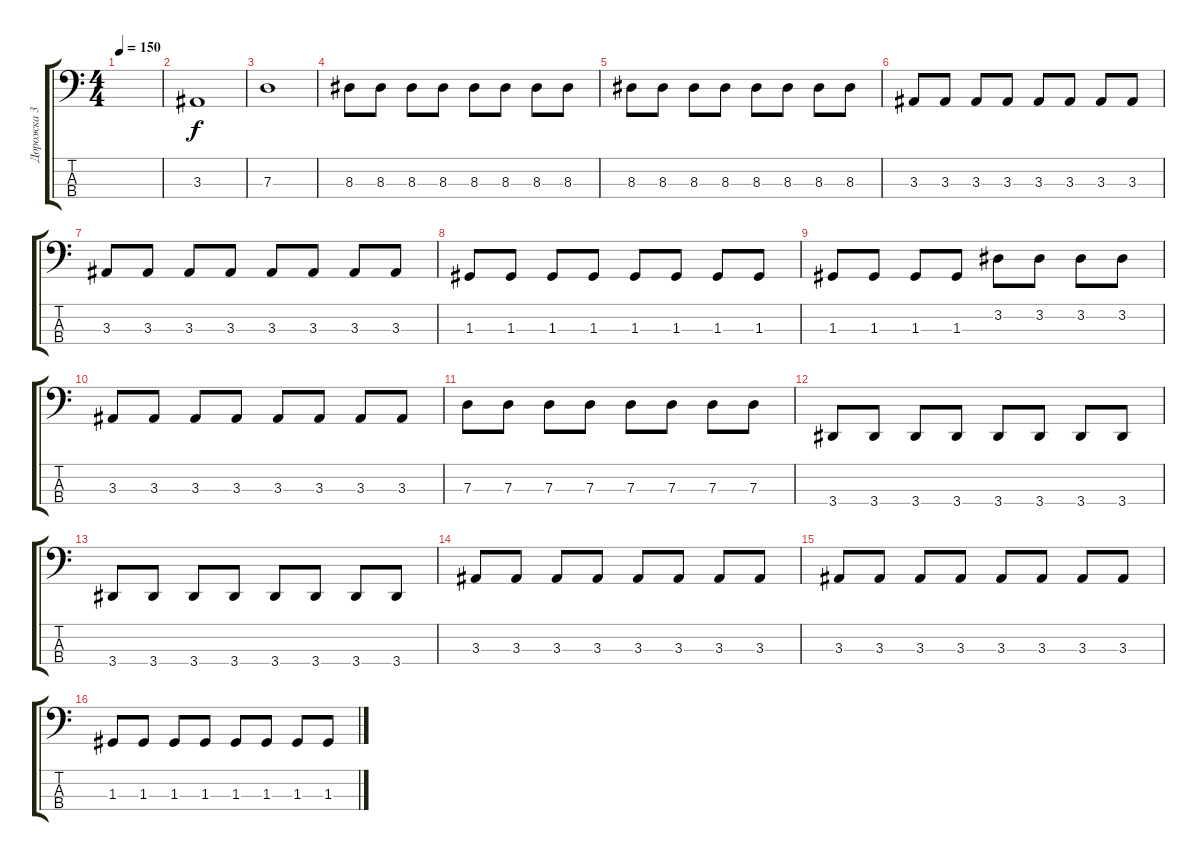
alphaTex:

\track ("Дорожка 3" "Дорожка 3") {instrument electricbassfinger}
\staff {score tabs}
\tuning (F2 C2 G1 C1) {hide}
\ts (4 4)
\tempo 150
\clef f4
\ks c
|
3.3.1 |
7.3.1 |
8.3.8 8.3.8 8.3.8 8.3.8 8.3.8 8.3.8 8.3.8 8.3.8 |
8.3.8 8.3.8 8.3.8 8.3.8 8.3.8 8.3.8 8.3.8 8.3.8 |
3.3.8 3.3.8 3.3.8 3.3.8 3.3.8 3.3.8 3.3.8 3.3.8 |
3.3.8 3.3.8 3.3.8 3.3.8 3.3.8 3.3.8 3.3.8 3.3.8 |
1.3.8 1.3.8 1.3.8 1.3.8 1.3.8 1.3.8 1.3.8 1.3.8 |
1.3.8 1.3.8 1.3.8 1.3.8 3.2.8 3.2.8 3.2.8 3.2.8 |
3.3.8 3.3.8 3.3.8 3.3.8 3.3.8 3.3.8 3.3.8 3.3.8 |
7.3.8 7.3.8 7.3.8 7.3.8 7.3.8 7.3.8 7.3.8 7.3.8 |
3.4.8 3.4.8 3.4.8 3.4.8 3.4.8 3.4.8 3.4.8 3.4.8 |
3.4.8 3.4.8 3.4.8 3.4.8 3.4.8 3.4.8 3.4.8 3.4.8 |
3.3.8 3.3.8 3.3.8 3.3.8 3.3.8 3.3.8 3.3.8 3.3.8 |
3.3.8 3.3.8 3.3.8 3.3.8 3.3.8 3.3.8 3.3.8 3.3.8 |
1.3.8 1.3.8 1.3.8 1.3.8 1.3.8 1.3.8 1.3.8 1.3.8
